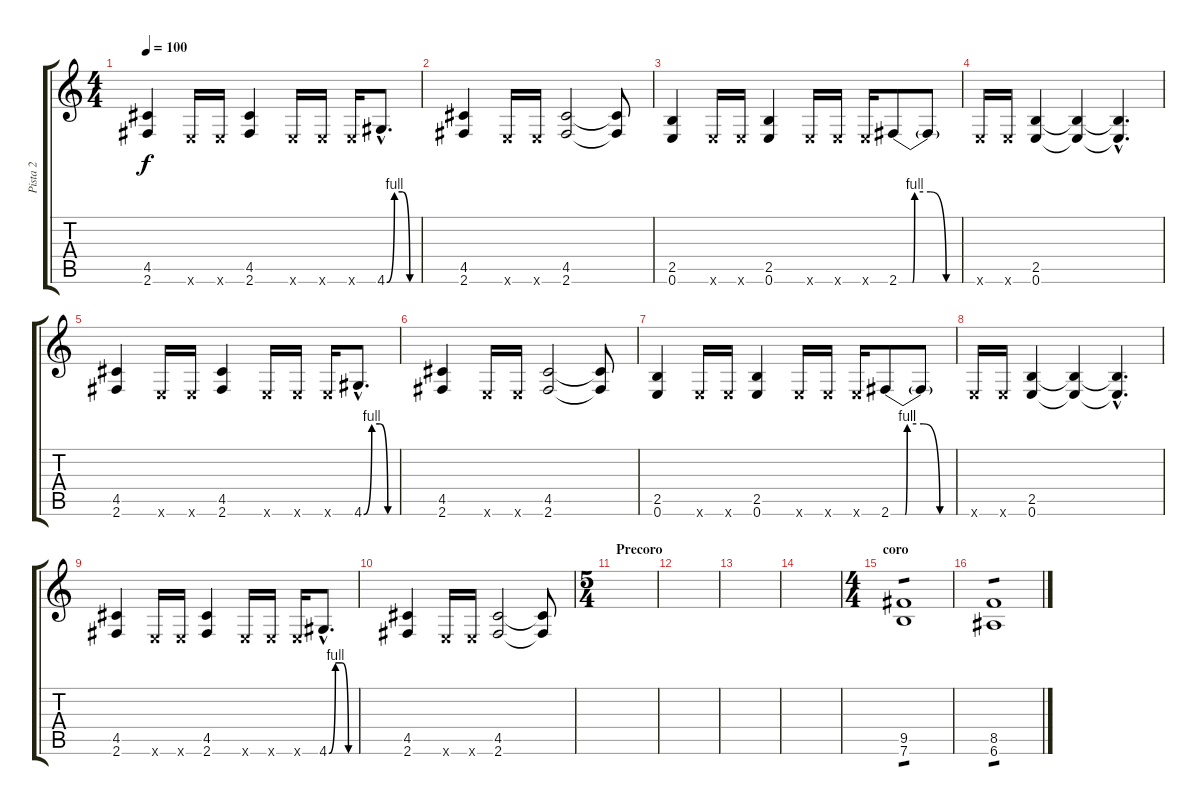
\track ("Pista 2" "Pista 2") {instrument distortionguitar}
\staff {score tabs}
\tuning (E4 B3 G3 D3 A2 E2) {hide}
\ts (4 4)
\tempo 100
\clef g2
\ks c
(4.5 2.6).4{dy f} 0.6{x}.16 0.6{x}.16 (4.5 2.6).4 0.6{x}.16 0.6{x}.16 0.6{x}.16 4.6{be (custom 0 0 15 4 30 4 45 0 60 0) hac}.8{d} |
(4.5 2.6).4 0.6{x}.16 0.6{x}.16 (4.5 2.6).2 (4.5{t} 2.6{t}).8 |
(2.5 0.6).4 0.6{x}.16 0.6{x}.16 (2.5 0.6).4 0.6{x}.16 0.6{x}.16 0.6{x}.16 2.6{be (custom 0 0 13 0 15 4 30 4 45 0 60 0)}.8 2.6{t}.8 |
0.6{x}.16 0.6{x}.16 (2.5 0.6).4 (2.5{t} 0.6{t}).4 (2.5{hac t} 0.6{hac t}).4{d} |
(4.5 2.6).4 0.6{x}.16 0.6{x}.16 (4.5 2.6).4 0.6{x}.16 0.6{x}.16 0.6{x}.16 4.6{be (custom 0 0 15 4 30 4 45 0 60 0) hac}.8{d} |
(4.5 2.6).4 0.6{x}.16 0.6{x}.16 (4.5 2.6).2 (4.5{t} 2.6{t}).8 |
(2.5 0.6).4 0.6{x}.16 0.6{x}.16 (2.5 0.6).4 0.6{x}.16 0.6{x}.16 0.6{x}.16 2.6{be (custom 0 0 13 0 15 4 30 4 45 0 60 0)}.8 2.6{t}.8 |
0.6{x}.16 0.6{x}.16 (2.5 0.6).4 (2.5{t} 0.6{t}).4 (2.5{hac t} 0.6{hac t}).4{d} |
(4.5 2.6).4 0.6{x}.16 0.6{x}.16 (4.5 2.6).4 0.6{x}.16 0.6{x}.16 0.6{x}.16 4.6{be (custom 0 0 15 4 30 4 45 0 60 0) hac}.8{d} |
(4.5 2.6).4 0.6{x}.16 0.6{x}.16 (4.5 2.6).2 (4.5{t} 2.6{t}).8 |
\ts (5 4)
\section ("" "Precoro")
|
|
|
|
\ts (4 4)
\section ("" "coro")
(9.5 7.6).1{tp 1} |
(8.5 6.6).1{tp 1}
